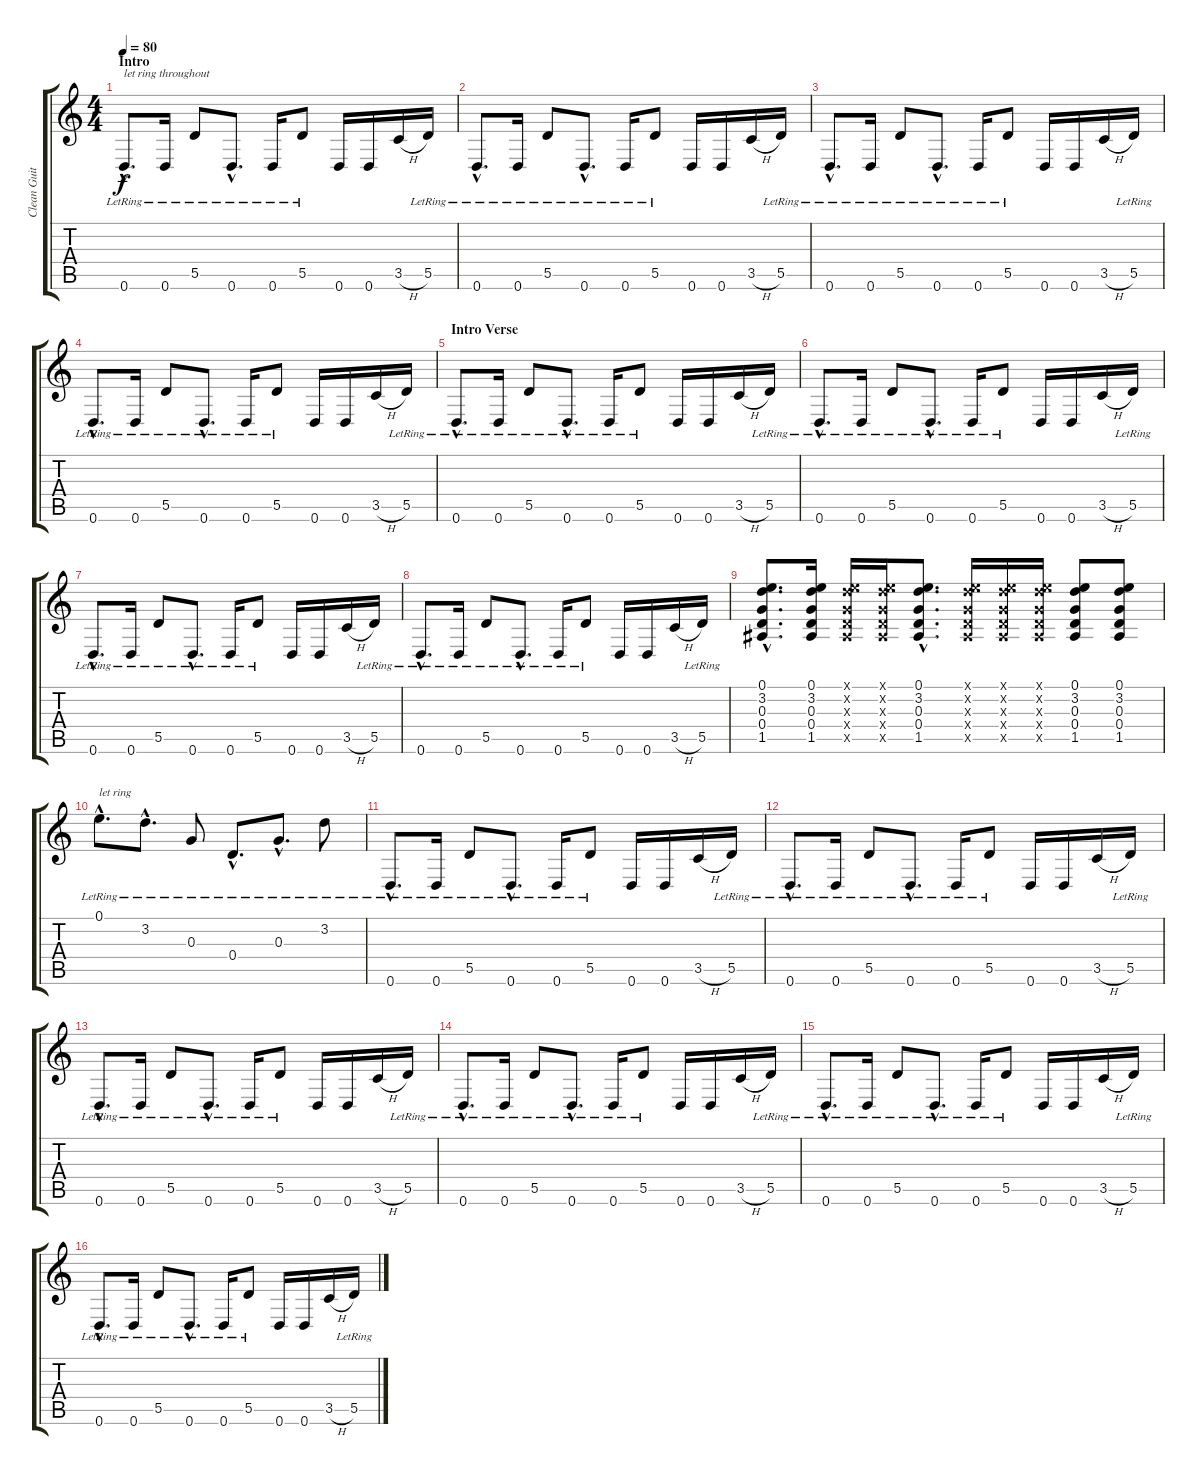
\track ("Clean Guitar (Drop D)" "Clean Guit") {instrument acousticguitarsteel}
\staff {score tabs}
\tuning (E4 B3 G3 D3 A2 D2) {hide}
\ts (4 4)
\section ("" "Intro")
\tempo 80
\clef g2
\ks c
0.6{hac lr}.8{d txt "let ring throughout" dy f instrument acousticguitarsteel} 0.6{lr}.16 5.5{lr}.8 0.6{hac lr}.8{d} 0.6{lr}.16 5.5{lr}.8 0.6.16 0.6.16 3.5{h}.16 5.5{lr}.16 |
0.6{hac lr}.8{d} 0.6{lr}.16 5.5{lr}.8 0.6{hac lr}.8{d} 0.6{lr}.16 5.5{lr}.8 0.6.16 0.6.16 3.5{h}.16 5.5{lr}.16 |
0.6{hac lr}.8{d} 0.6{lr}.16 5.5{lr}.8 0.6{hac lr}.8{d} 0.6{lr}.16 5.5{lr}.8 0.6.16 0.6.16 3.5{h}.16 5.5{lr}.16 |
0.6{hac lr}.8{d} 0.6{lr}.16 5.5{lr}.8 0.6{hac lr}.8{d} 0.6{lr}.16 5.5{lr}.8 0.6.16 0.6.16 3.5{h}.16 5.5{lr}.16 |
\section ("" "Intro Verse")
0.6{hac lr}.8{d} 0.6{lr}.16 5.5{lr}.8 0.6{hac lr}.8{d} 0.6{lr}.16 5.5{lr}.8 0.6.16 0.6.16 3.5{h}.16 5.5{lr}.16 |
0.6{hac lr}.8{d} 0.6{lr}.16 5.5{lr}.8 0.6{hac lr}.8{d} 0.6{lr}.16 5.5{lr}.8 0.6.16 0.6.16 3.5{h}.16 5.5{lr}.16 |
0.6{hac lr}.8{d} 0.6{lr}.16 5.5{lr}.8 0.6{hac lr}.8{d} 0.6{lr}.16 5.5{lr}.8 0.6.16 0.6.16 3.5{h}.16 5.5{lr}.16 |
0.6{hac lr}.8{d} 0.6{lr}.16 5.5{lr}.8 0.6{hac lr}.8{d} 0.6{lr}.16 5.5{lr}.8 0.6.16 0.6.16 3.5{h}.16 5.5{lr}.16 |
(0.1{hac} 3.2{hac} 0.3{hac} 0.4{hac} 1.5{hac}).8{d} (0.1 3.2 0.3 0.4 1.5).16 (0.1{x} 3.2{x} 0.3{x} 0.4{x} 1.5{x}).16 (0.1{x} 3.2{x} 0.3{x} 0.4{x} 1.5{x}).16 (0.1{hac} 3.2{hac} 0.3{hac} 0.4{hac} 1.5{hac}).8{d} (0.1{x} 3.2{x} 0.3{x} 0.4{x} 1.5{x}).16 (0.1{x} 3.2{x} 0.3{x} 0.4{x} 1.5{x}).16 (0.1{x} 3.2{x} 0.3{x} 0.4{x} 1.5{x}).16 (0.1 3.2 0.3 0.4 1.5).8 (0.1 3.2 0.3 0.4 1.5).8 |
0.1{hac lr}.8{d txt "let ring"} 3.2{hac lr}.8{d} 0.3{lr}.8 0.4{hac lr}.8{d} 0.3{hac lr}.8{d} 3.2{lr}.8 |
0.6{hac lr}.8{d} 0.6{lr}.16 5.5{lr}.8 0.6{hac lr}.8{d} 0.6{lr}.16 5.5{lr}.8 0.6.16 0.6.16 3.5{h}.16 5.5{lr}.16 |
0.6{hac lr}.8{d} 0.6{lr}.16 5.5{lr}.8 0.6{hac lr}.8{d} 0.6{lr}.16 5.5{lr}.8 0.6.16 0.6.16 3.5{h}.16 5.5{lr}.16 |
0.6{hac lr}.8{d} 0.6{lr}.16 5.5{lr}.8 0.6{hac lr}.8{d} 0.6{lr}.16 5.5{lr}.8 0.6.16 0.6.16 3.5{h}.16 5.5{lr}.16 |
0.6{hac lr}.8{d} 0.6{lr}.16 5.5{lr}.8 0.6{hac lr}.8{d} 0.6{lr}.16 5.5{lr}.8 0.6.16 0.6.16 3.5{h}.16 5.5{lr}.16 |
0.6{hac lr}.8{d} 0.6{lr}.16 5.5{lr}.8 0.6{hac lr}.8{d} 0.6{lr}.16 5.5{lr}.8 0.6.16 0.6.16 3.5{h}.16 5.5{lr}.16 |
0.6{hac lr}.8{d} 0.6{lr}.16 5.5{lr}.8 0.6{hac lr}.8{d} 0.6{lr}.16 5.5{lr}.8 0.6.16 0.6.16 3.5{h}.16 5.5{lr}.16
